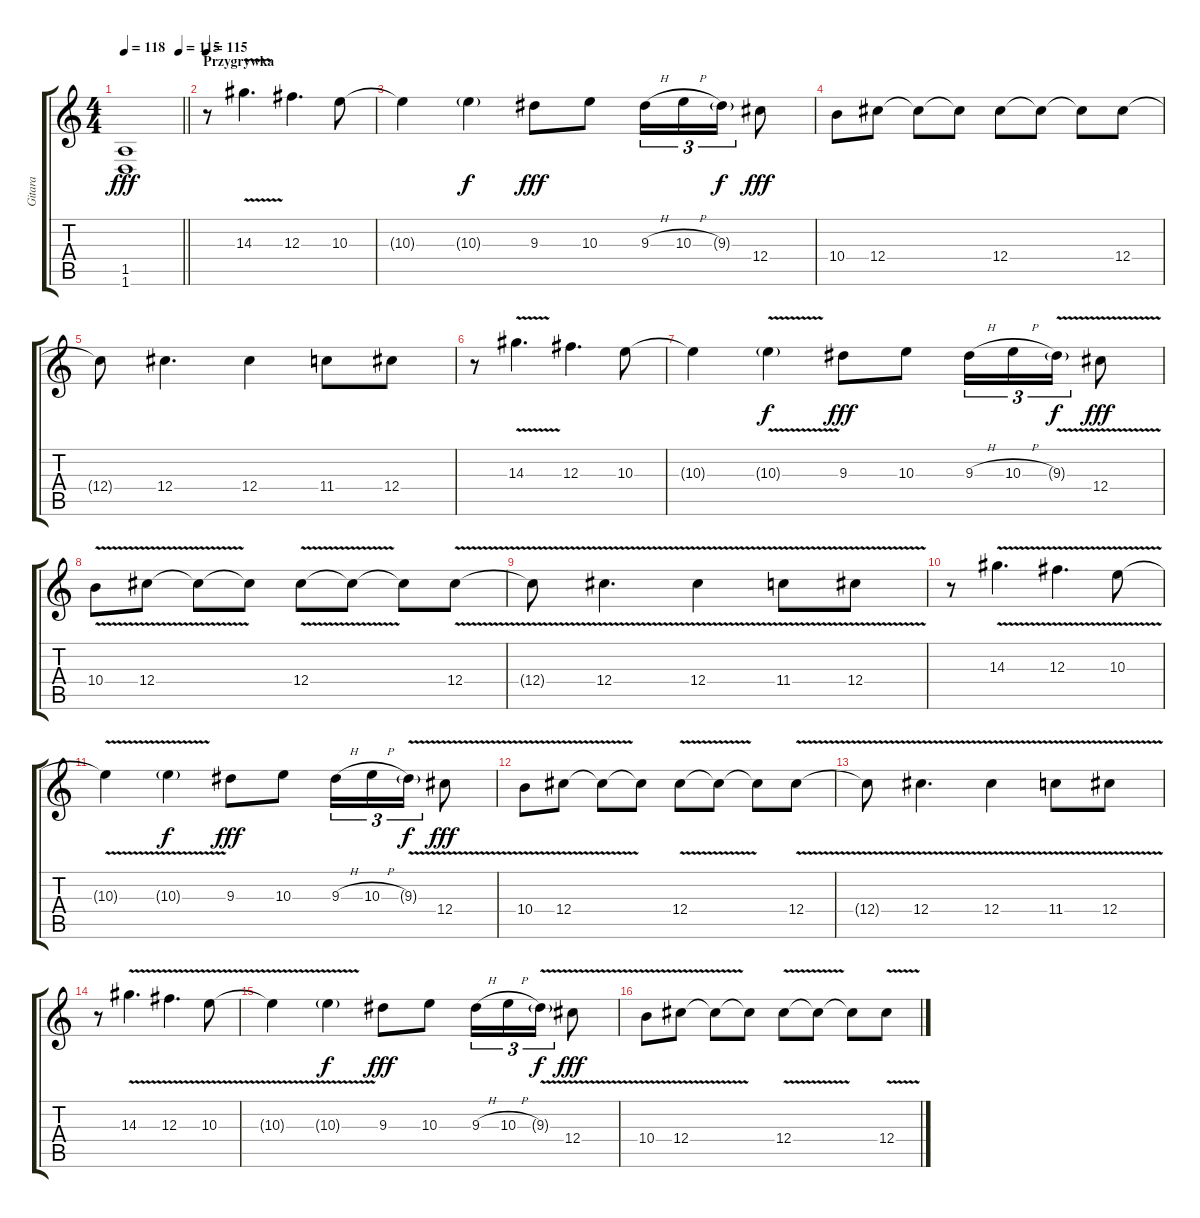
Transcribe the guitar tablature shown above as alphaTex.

\track ("Gitara" "Gitara") {instrument distortionguitar}
\staff {score tabs}
\tuning (Eb4 Bb3 Gb3 Db3 Ab2 Db2) {hide}
\ts (4 4)
\tempo 118
\tempo (115 0.9375)
\clef g2
\barLineRight lightlight
\ks c
(1.5 1.6).1{dy fff} |
\section ("" "Przygrywka")
\tempo 115
r.8{volume 16 instrument electricguitarclean} 14.3{v}.4{d} 12.3.4{d} 10.3.8 |
10.3{t}.4 10.3{g}.4{dy f} 9.3.8{dy fff} 10.3.8 9.3{h}.16{tu (3 2)} 10.3{h}.16{tu (3 2)} 9.3{g}.16{tu (3 2) dy f} 12.4.8{dy fff} |
10.4.8 12.4.8 12.4{t}.8 12.4{t}.8 12.4.8 12.4{t}.8 12.4{t}.8 12.4.8 |
12.4{t}.8 12.4.4{d} 12.4.4 11.4.8 12.4.8 |
r.8 14.3{v}.4{d} 12.3.4{d} 10.3.8 |
10.3{t}.4 10.3{v g}.4{dy f} 9.3.8{dy fff} 10.3.8 9.3{h}.16{tu (3 2)} 10.3{h}.16{tu (3 2)} 9.3{v g}.16{tu (3 2) dy f} 12.4{v}.8{dy fff} |
10.4{v}.8 12.4{v}.8 12.4{t}.8 12.4{t}.8 12.4{v}.8 12.4{t}.8 12.4{t}.8 12.4{v}.8 |
12.4{t}.8 12.4{v}.4{d} 12.4{v}.4 11.4{v}.8 12.4{v}.8 |
r.8 14.3{v}.4{d} 12.3{v}.4{d} 10.3{v}.8 |
10.3{t}.4 10.3{v g}.4{dy f} 9.3.8{dy fff} 10.3.8 9.3{h}.16{tu (3 2)} 10.3{h}.16{tu (3 2)} 9.3{v g}.16{tu (3 2) dy f} 12.4{v}.8{dy fff} |
10.4{v}.8 12.4{v}.8 12.4{t}.8 12.4{t}.8 12.4{v}.8 12.4{t}.8 12.4{t}.8 12.4{v}.8 |
12.4{t}.8 12.4{v}.4{d} 12.4{v}.4 11.4{v}.8 12.4{v}.8 |
r.8 14.3{v}.4{d} 12.3{v}.4{d} 10.3{v}.8 |
10.3{t}.4 10.3{v g}.4{dy f} 9.3.8{dy fff} 10.3.8 9.3{h}.16{tu (3 2)} 10.3{h}.16{tu (3 2)} 9.3{v g}.16{tu (3 2) dy f} 12.4{v}.8{dy fff} |
10.4{v}.8 12.4{v}.8 12.4{t}.8 12.4{t}.8 12.4{v}.8 12.4{t}.8 12.4{t}.8 12.4{v}.8
